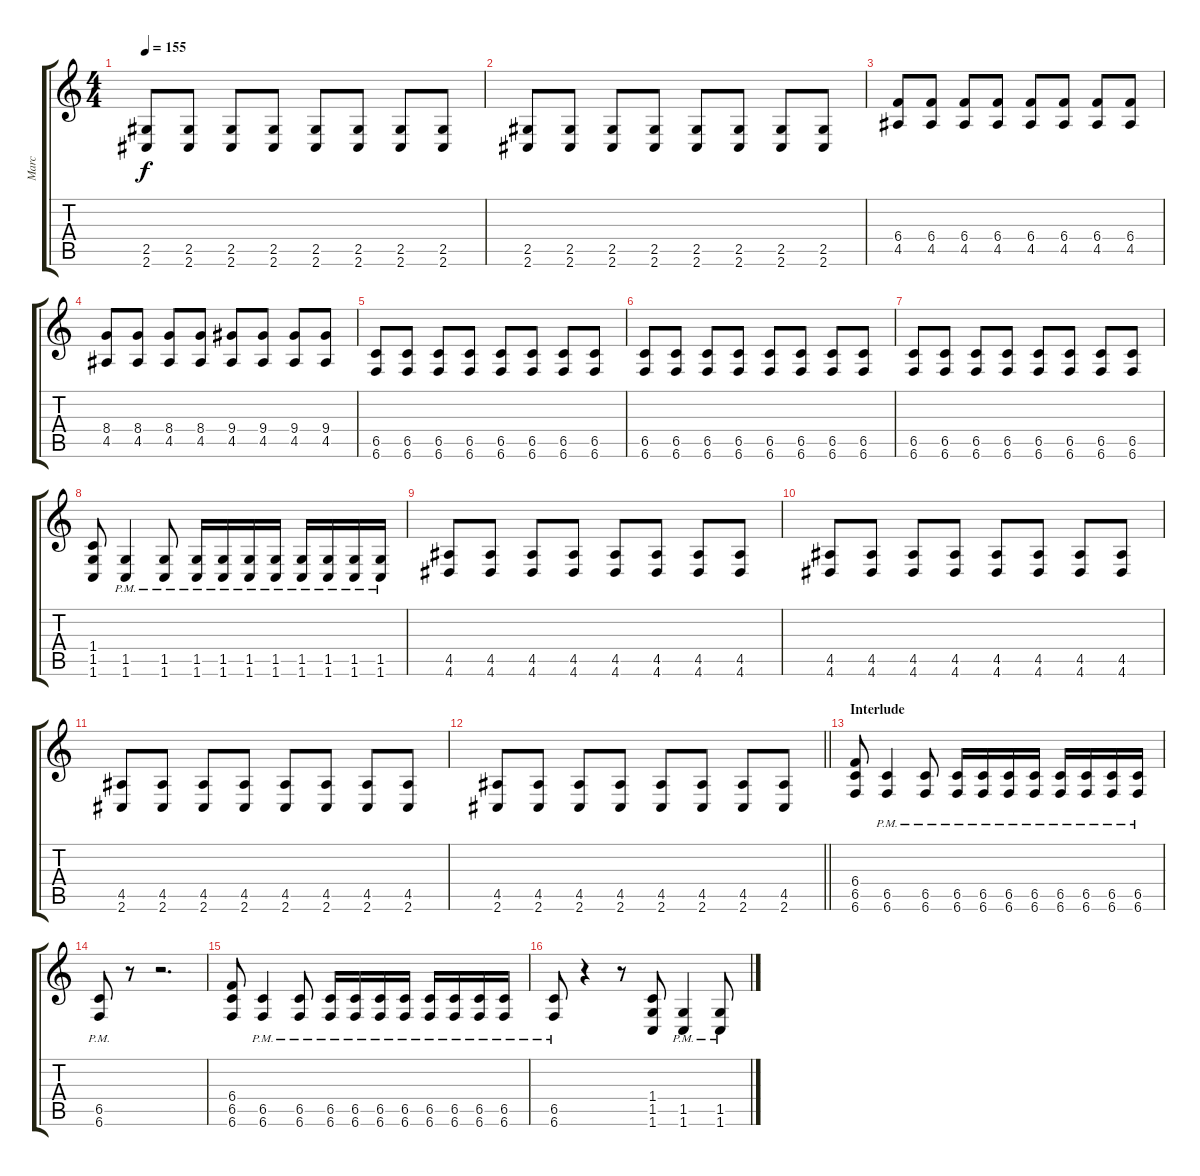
\track ("Marc" "Marc") {instrument distortionguitar}
\staff {score tabs}
\tuning (Db4 Ab3 E3 B2 Gb2 B1) {hide}
\ts (4 4)
\tempo 155
\clef g2
\ks c
(2.5 2.6).8{dy f} (2.5 2.6).8 (2.5 2.6).8 (2.5 2.6).8 (2.5 2.6).8 (2.5 2.6).8 (2.5 2.6).8 (2.5 2.6).8 |
(2.5 2.6).8 (2.5 2.6).8 (2.5 2.6).8 (2.5 2.6).8 (2.5 2.6).8 (2.5 2.6).8 (2.5 2.6).8 (2.5 2.6).8 |
(6.4 4.5).8 (6.4 4.5).8 (6.4 4.5).8 (6.4 4.5).8 (6.4 4.5).8 (6.4 4.5).8 (6.4 4.5).8 (6.4 4.5).8 |
(8.4 4.5).8 (8.4 4.5).8 (8.4 4.5).8 (8.4 4.5).8 (9.4 4.5).8 (9.4 4.5).8 (9.4 4.5).8 (9.4 4.5).8 |
(6.5 6.6).8 (6.5 6.6).8 (6.5 6.6).8 (6.5 6.6).8 (6.5 6.6).8 (6.5 6.6).8 (6.5 6.6).8 (6.5 6.6).8 |
(6.5 6.6).8 (6.5 6.6).8 (6.5 6.6).8 (6.5 6.6).8 (6.5 6.6).8 (6.5 6.6).8 (6.5 6.6).8 (6.5 6.6).8 |
(6.5 6.6).8 (6.5 6.6).8 (6.5 6.6).8 (6.5 6.6).8 (6.5 6.6).8 (6.5 6.6).8 (6.5 6.6).8 (6.5 6.6).8 |
(1.4 1.5 1.6).8 (1.5{pm} 1.6{pm}).4 (1.5{pm} 1.6{pm}).8 (1.5{pm} 1.6{pm}).16 (1.5{pm} 1.6{pm}).16 (1.5{pm} 1.6{pm}).16 (1.5{pm} 1.6{pm}).16 (1.5{pm} 1.6{pm}).16 (1.5{pm} 1.6{pm}).16 (1.5{pm} 1.6{pm}).16 (1.5{pm} 1.6{pm}).16 |
(4.5 4.6).8 (4.5 4.6).8 (4.5 4.6).8 (4.5 4.6).8 (4.5 4.6).8 (4.5 4.6).8 (4.5 4.6).8 (4.5 4.6).8 |
(4.5 4.6).8 (4.5 4.6).8 (4.5 4.6).8 (4.5 4.6).8 (4.5 4.6).8 (4.5 4.6).8 (4.5 4.6).8 (4.5 4.6).8 |
(4.5 2.6).8 (4.5 2.6).8 (4.5 2.6).8 (4.5 2.6).8 (4.5 2.6).8 (4.5 2.6).8 (4.5 2.6).8 (4.5 2.6).8 |
\barLineRight lightlight
(4.5 2.6).8 (4.5 2.6).8 (4.5 2.6).8 (4.5 2.6).8 (4.5 2.6).8 (4.5 2.6).8 (4.5 2.6).8 (4.5 2.6).8 |
\section ("" "Interlude")
(6.4 6.5 6.6).8 (6.5{pm} 6.6{pm}).4 (6.5{pm} 6.6{pm}).8 (6.5{pm} 6.6{pm}).16 (6.5{pm} 6.6{pm}).16 (6.5{pm} 6.6{pm}).16 (6.5{pm} 6.6{pm}).16 (6.5{pm} 6.6{pm}).16 (6.5{pm} 6.6{pm}).16 (6.5{pm} 6.6{pm}).16 (6.5{pm} 6.6{pm}).16 |
(6.5{pm} 6.6{pm}).8 r.8 r.2{d} |
(6.4 6.5 6.6).8 (6.5{pm} 6.6{pm}).4 (6.5{pm} 6.6{pm}).8 (6.5{pm} 6.6{pm}).16 (6.5{pm} 6.6{pm}).16 (6.5{pm} 6.6{pm}).16 (6.5{pm} 6.6{pm}).16 (6.5{pm} 6.6{pm}).16 (6.5{pm} 6.6{pm}).16 (6.5{pm} 6.6{pm}).16 (6.5{pm} 6.6{pm}).16 |
(6.5{pm} 6.6{pm}).8 r.4 r.8 (1.4 1.5 1.6).8 (1.5{pm} 1.6{pm}).4 (1.5{pm} 1.6{pm}).8
